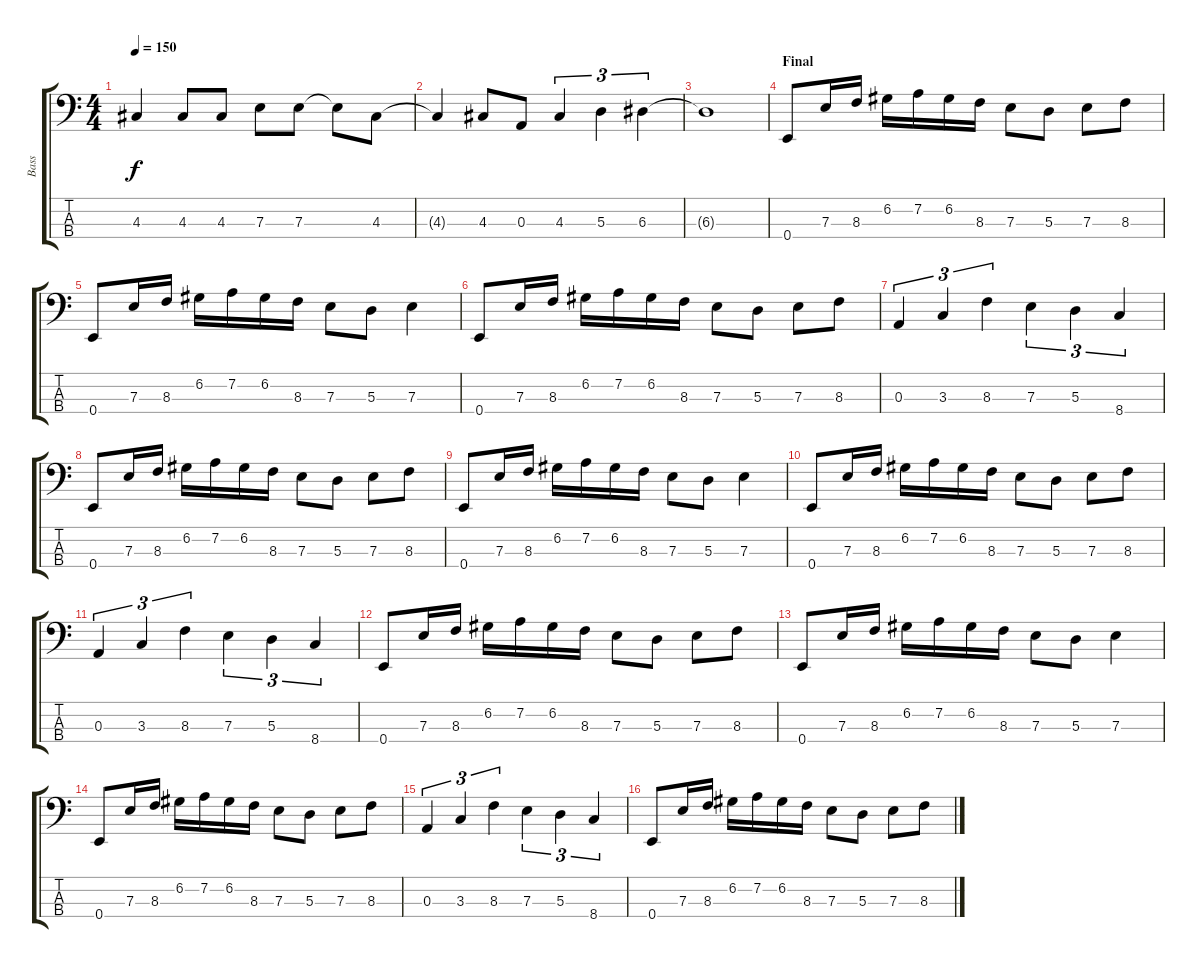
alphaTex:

\track ("Bass" "Bass") {instrument electricbasspick}
\staff {score tabs}
\tuning (G2 D2 A1 E1) {hide}
\ts (4 4)
\tempo 150
\clef f4
\ks c
4.3.4{dy f} 4.3.8 4.3.8 7.3.8 7.3.8 7.3{t}.8 4.3.8 |
4.3{t}.4 4.3.8 0.3.8 4.3.4{tu (3 2)} 5.3.4{tu (3 2)} 6.3.4{tu (3 2)} |
6.3{t}.1 |
\section ("" "Final")
0.4.8 7.3.16 8.3.16 6.2.16 7.2.16 6.2.16 8.3.16 7.3.8 5.3.8 7.3.8 8.3.8 |
0.4.8 7.3.16 8.3.16 6.2.16 7.2.16 6.2.16 8.3.16 7.3.8 5.3.8 7.3.4 |
0.4.8 7.3.16 8.3.16 6.2.16 7.2.16 6.2.16 8.3.16 7.3.8 5.3.8 7.3.8 8.3.8 |
0.3.4{tu (3 2)} 3.3.4{tu (3 2)} 8.3.4{tu (3 2)} 7.3.4{tu (3 2)} 5.3.4{tu (3 2)} 8.4.4{tu (3 2)} |
0.4.8 7.3.16 8.3.16 6.2.16 7.2.16 6.2.16 8.3.16 7.3.8 5.3.8 7.3.8 8.3.8 |
0.4.8 7.3.16 8.3.16 6.2.16 7.2.16 6.2.16 8.3.16 7.3.8 5.3.8 7.3.4 |
0.4.8 7.3.16 8.3.16 6.2.16 7.2.16 6.2.16 8.3.16 7.3.8 5.3.8 7.3.8 8.3.8 |
0.3.4{tu (3 2)} 3.3.4{tu (3 2)} 8.3.4{tu (3 2)} 7.3.4{tu (3 2)} 5.3.4{tu (3 2)} 8.4.4{tu (3 2)} |
0.4.8 7.3.16 8.3.16 6.2.16 7.2.16 6.2.16 8.3.16 7.3.8 5.3.8 7.3.8 8.3.8 |
0.4.8 7.3.16 8.3.16 6.2.16 7.2.16 6.2.16 8.3.16 7.3.8 5.3.8 7.3.4 |
0.4.8 7.3.16 8.3.16 6.2.16 7.2.16 6.2.16 8.3.16 7.3.8 5.3.8 7.3.8 8.3.8 |
0.3.4{tu (3 2)} 3.3.4{tu (3 2)} 8.3.4{tu (3 2)} 7.3.4{tu (3 2)} 5.3.4{tu (3 2)} 8.4.4{tu (3 2)} |
0.4.8 7.3.16 8.3.16 6.2.16 7.2.16 6.2.16 8.3.16 7.3.8 5.3.8 7.3.8 8.3.8
